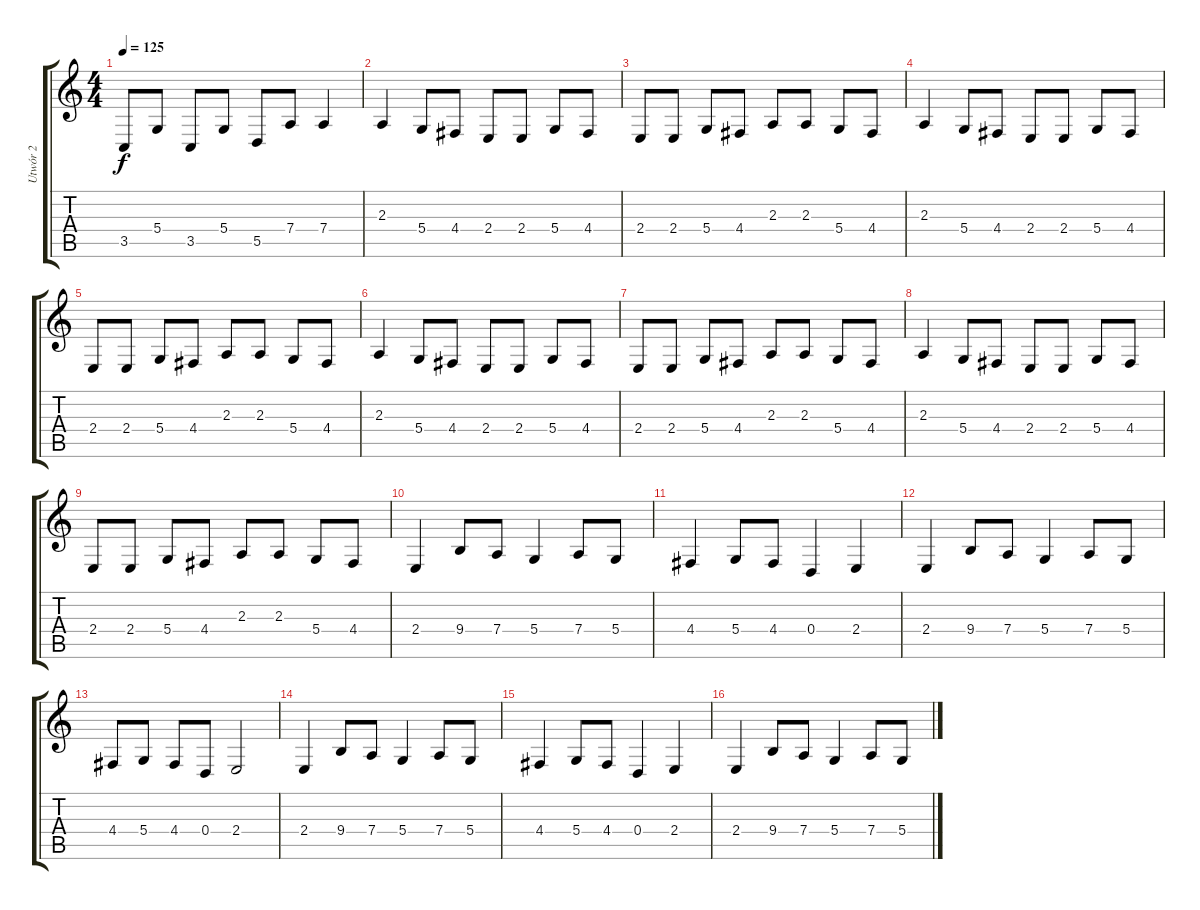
\track ("Utwór 2" "Utwór 2") {instrument electricgrandpiano}
\staff {score tabs}
\tuning (E4 B3 G3 D3 A2 E2) {hide}
\ts (4 4)
\tempo 125
\clef g2
\ks c
3.5.8{dy f} 5.4.8 3.5.8 5.4.8 5.5.8 7.4.8 7.4.4 |
2.3.4 5.4.8 4.4.8 2.4.8 2.4.8 5.4.8 4.4.8 |
2.4.8 2.4.8 5.4.8 4.4.8 2.3.8 2.3.8 5.4.8 4.4.8 |
2.3.4 5.4.8 4.4.8 2.4.8 2.4.8 5.4.8 4.4.8 |
2.4.8 2.4.8 5.4.8 4.4.8 2.3.8 2.3.8 5.4.8 4.4.8 |
2.3.4 5.4.8 4.4.8 2.4.8 2.4.8 5.4.8 4.4.8 |
2.4.8 2.4.8 5.4.8 4.4.8 2.3.8 2.3.8 5.4.8 4.4.8 |
2.3.4 5.4.8 4.4.8 2.4.8 2.4.8 5.4.8 4.4.8 |
2.4.8 2.4.8 5.4.8 4.4.8 2.3.8 2.3.8 5.4.8 4.4.8 |
2.4.4 9.4.8 7.4.8 5.4.4 7.4.8 5.4.8 |
4.4.4 5.4.8 4.4.8 0.4.4 2.4.4 |
2.4.4 9.4.8 7.4.8 5.4.4 7.4.8 5.4.8 |
4.4.8 5.4.8 4.4.8 0.4.8 2.4.2 |
2.4.4 9.4.8 7.4.8 5.4.4 7.4.8 5.4.8 |
4.4.4 5.4.8 4.4.8 0.4.4 2.4.4 |
2.4.4 9.4.8 7.4.8 5.4.4 7.4.8 5.4.8
